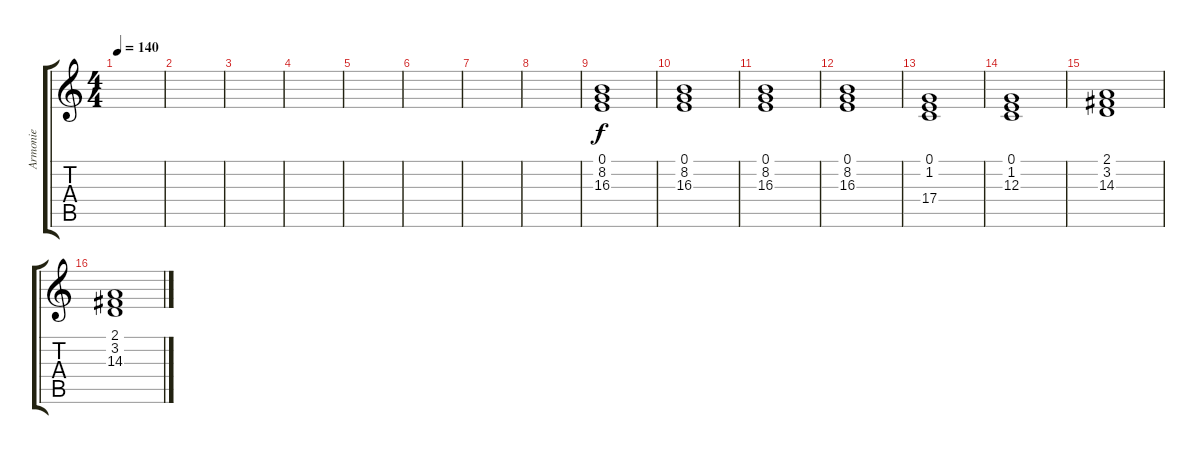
\track ("Armonie" "Armonie") {instrument pad2warm}
\staff {score tabs}
\tuning (E4 B3 G3 D3 A2 E2) {hide}
\ts (4 4)
\tempo 140
\clef g2
\ks c
|
|
|
|
|
|
|
|
(0.1 8.2 16.3).1 |
(0.1 8.2 16.3).1 |
(0.1 8.2 16.3).1 |
(0.1 8.2 16.3).1 |
(0.1 1.2 17.4).1 |
(0.1 1.2 12.3).1 |
(2.1 3.2 14.3).1 |
(2.1 3.2 14.3).1
